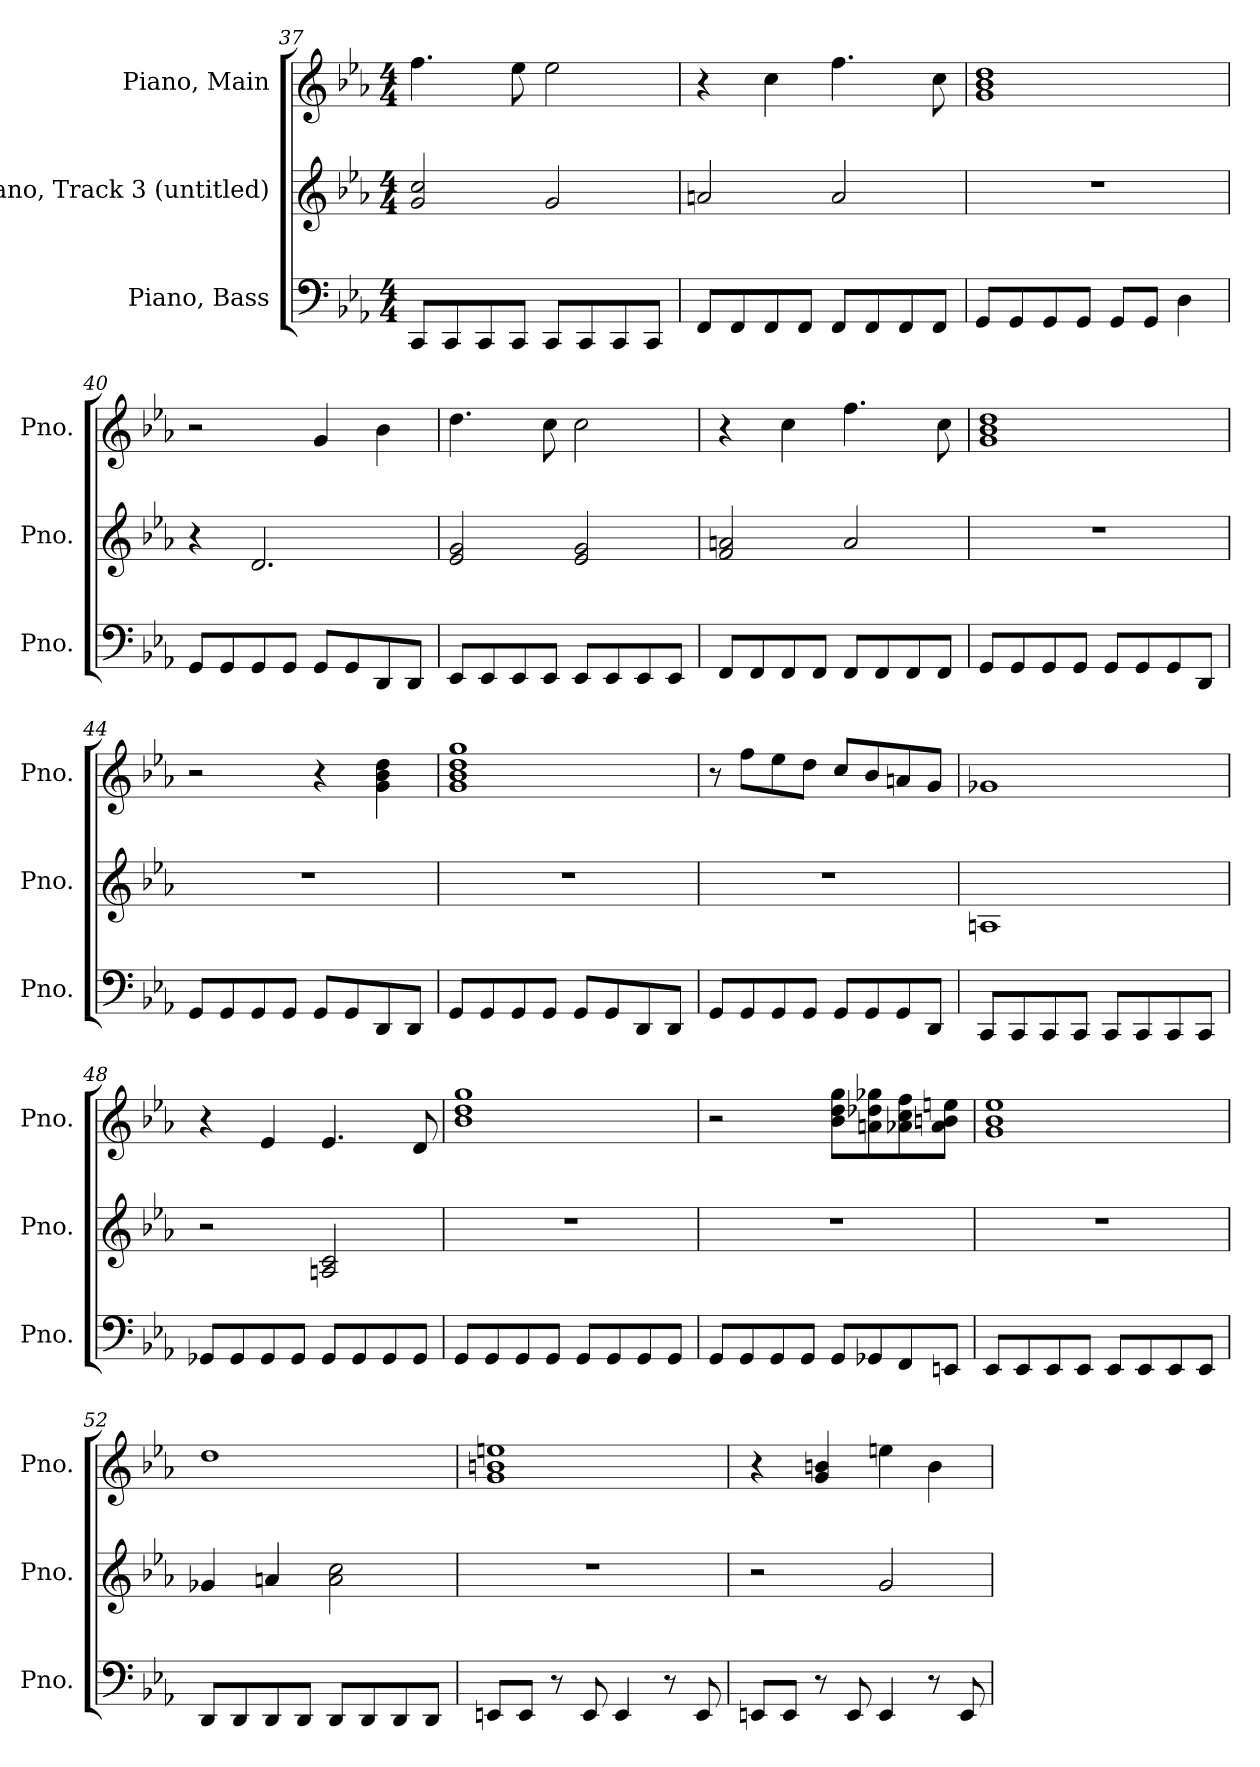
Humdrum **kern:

**kern	**kern	**kern
*part3	*part2	*part1
*staff3	*staff2	*staff1
*I"Piano, Bass	*I"Piano, Track 3 (untitled)	*I"Piano, Main
*I'Pno.	*I'Pno.	*I'Pno.
*clefF4	*clefG2	*clefG2
*k[b-e-a-]	*k[b-e-a-]	*k[b-e-a-]
*M4/4	*M4/4	*M4/4
=37	=37	=37
8CC/L	2g/ 2cc/	4.ff\
8CC/	.	.
8CC/	.	.
8CC/J	.	8ee-\
8CC/L	2g/	2ee-\
8CC/	.	.
8CC/	.	.
8CC/J	.	.
!!LO:PB:g=z
=38	=38	=38
8FF/L	2an/	4r
8FF/	.	.
8FF/	.	4cc\
8FF/J	.	.
8FF/L	2a/	4.ff\
8FF/	.	.
8FF/	.	.
8FF/J	.	8cc\
=39	=39	=39
8GG/L	1r	1g 1b- 1dd
8GG/	.	.
8GG/	.	.
8GG/J	.	.
8GG/L	.	.
8GG/J	.	.
4D\	.	.
=40	=40	=40
8GG/L	4r	2r
8GG/	.	.
8GG/	2.d/	.
8GG/J	.	.
8GG/L	.	4g/
8GG/	.	.
8DD/	.	4b-\
8DD/J	.	.
=41	=41	=41
8EE-/L	2e-/ 2g/	4.dd\
8EE-/	.	.
8EE-/	.	.
8EE-/J	.	8cc\
8EE-/L	2e-/ 2g/	2cc\
8EE-/	.	.
8EE-/	.	.
8EE-/J	.	.
!!LO:LB:g=z
=42	=42	=42
8FF/L	2f/ 2an/	4r
8FF/	.	.
8FF/	.	4cc\
8FF/J	.	.
8FF/L	2a/	4.ff\
8FF/	.	.
8FF/	.	.
8FF/J	.	8cc\
=43	=43	=43
8GG/L	1r	1g 1b- 1dd
8GG/	.	.
8GG/	.	.
8GG/J	.	.
8GG/L	.	.
8GG/	.	.
8GG/	.	.
8DD/J	.	.
=44	=44	=44
8GG/L	1r	2r
8GG/	.	.
8GG/	.	.
8GG/J	.	.
8GG/L	.	4r
8GG/	.	.
8DD/	.	4g\ 4b-\ 4dd\
8DD/J	.	.
=45	=45	=45
8GG/L	1r	1g 1b- 1dd 1gg
8GG/	.	.
8GG/	.	.
8GG/J	.	.
8GG/L	.	.
8GG/	.	.
8DD/	.	.
8DD/J	.	.
!!LO:LB:g=z
=46	=46	=46
8GG/L	1r	8r
8GG/	.	8ff\L
8GG/	.	8ee-\
8GG/J	.	8dd\J
8GG/L	.	8cc/L
8GG/	.	8b-/
8GG/	.	8an/
8DD/J	.	8g/J
=47	=47	=47
8CC/L	1An	1g-X
8CC/	.	.
8CC/	.	.
8CC/J	.	.
8CC/L	.	.
8CC/	.	.
8CC/	.	.
8CC/J	.	.
=48	=48	=48
8GG-X/L	2r	4r
8GG-/	.	.
8GG-/	.	4e-/
8GG-/J	.	.
8GG-/L	2An/ 2c/	4.e-/
8GG-/	.	.
8GG-/	.	.
8GG-/J	.	8d/
=49	=49	=49
8GG/L	1r	1b- 1dd 1gg
8GG/	.	.
8GG/	.	.
8GG/J	.	.
8GG/L	.	.
8GG/	.	.
8GG/	.	.
8GG/J	.	.
!!LO:LB:g=z
=50	=50	=50
8GG/L	1r	2r
8GG/	.	.
8GG/	.	.
8GG/J	.	.
8GG/L	.	8b-\ 8dd\ 8gg\L
8GG-X/	.	8an\ 8dd-X\ 8gg-X\
8FF/	.	8a-X\ 8cc\ 8ff\
8EEn/J	.	8a-\ 8bn\ 8een\J
=51	=51	=51
8EE-/L	1r	1g 1b- 1ee-
8EE-/	.	.
8EE-/	.	.
8EE-/J	.	.
8EE-/L	.	.
8EE-/	.	.
8EE-/	.	.
8EE-/J	.	.
=52	=52	=52
8DD/L	4g-X/	1dd
8DD/	.	.
8DD/	4an/	.
8DD/J	.	.
8DD/L	2a\ 2cc\	.
8DD/	.	.
8DD/	.	.
8DD/J	.	.
!!LO:PB:g=z
=53	=53	=53
8EEn/L	1r	1g 1bn 1een
8EE/J	.	.
8r	.	.
8EE/	.	.
4EE/	.	.
8r	.	.
8EE/	.	.
=54	=54	=54
8EEn/L	2r	4r
8EE/J	.	.
8r	.	4g/ 4bn/
8EE/	.	.
4EE/	2g/	4een\
8r	.	4b\
8EE/	.	.
=	=	=
*-	*-	*-
